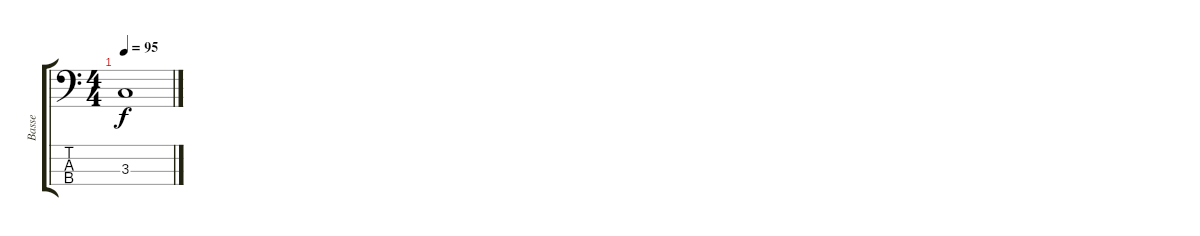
\track ("Basse" "Basse") {instrument electricbassfinger}
\staff {score tabs}
\tuning (G2 D2 A1 E1) {hide}
\ts (4 4)
\tempo 95
\clef f4
\ks c
3.3.1{dy f}
